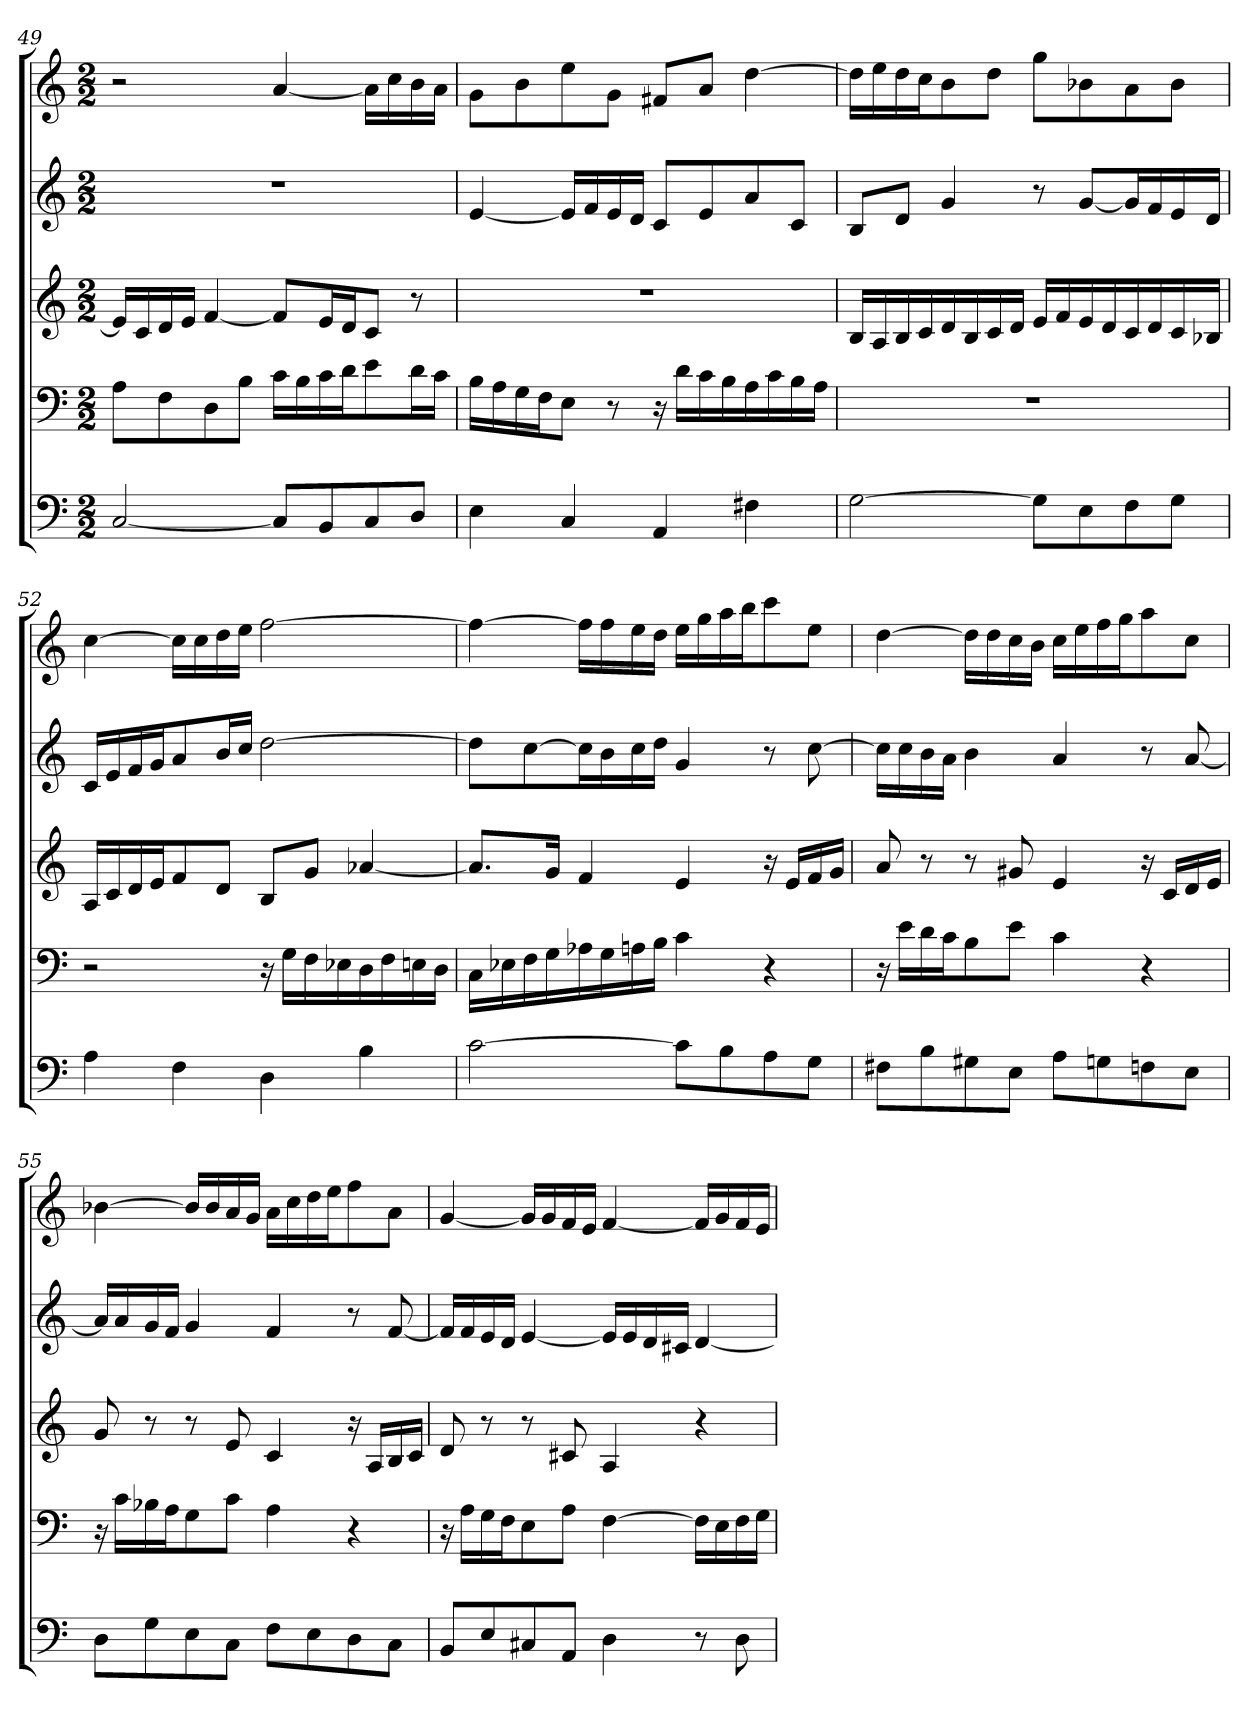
**kern	**kern	**kern	**kern	**kern
*part5	*part4	*part3	*part2	*part1
*staff5	*staff4	*staff3	*staff2	*staff1
*k[]	*k[]	*k[]	*k[]	*k[]
*M2/2	*M2/2	*M2/2	*M2/2	*M2/2
=49	=49	=49	=49	=49
[2C	8AL	16eLL]	1r	2r
.	.	16c	.	.
.	8F	16d	.	.
.	.	16eJJ	.	.
.	8D	[4f	.	.
.	8BJ	.	.	.
8CL]	16cLL	8fL]	.	[4a
.	16B	.	.	.
8BB	16c	16eL	.	.
.	16dJ	16dJ	.	.
8C	8e	8cJ	.	16aLL]
.	.	.	.	16cc
8DJ	16dL	8r	.	16b
.	16cJJ	.	.	16aJJ
=50	=50	=50	=50	=50
4E	16BLL	1r	[4e	8gL
.	16A	.	.	.
.	16G	.	.	8b
.	16FJ	.	.	.
4C	8EJ	.	16eLL]	8ee
.	.	.	16f	.
.	8r	.	16e	8gJ
.	.	.	16dJJ	.
4AA	16r	.	8cL	8f#XL
.	16dLL	.	.	.
.	16c	.	8e	8aJ
.	16B	.	.	.
4F#X	16A	.	8a	[4dd
.	16c	.	.	.
.	16B	.	8cJ	.
.	16AJJ	.	.	.
=51	=51	=51	=51	=51
[2G	1r	16BLL	8BL	16ddLL]
.	.	16A	.	16ee
.	.	16B	8dJ	16dd
.	.	16c	.	16ccJ
.	.	16d	4g	8b
.	.	16B	.	.
.	.	16c	.	8ddJ
.	.	16dJJ	.	.
8GL]	.	16eLL	8r	8ggL
.	.	16f	.	.
8E	.	16e	[8gL	8b-X
.	.	16d	.	.
8F	.	16c	16gL]	8a
.	.	16d	16f	.
8GJ	.	16c	16e	8b-J
.	.	16B-XJJ	16dJJ	.
=52	=52	=52	=52	=52
4A	2r	16ALL	16cLL	[4cc
.	.	16c	16e	.
.	.	16d	16f	.
.	.	16eJ	16gJ	.
4F	.	8f	8a	16ccLL]
.	.	.	.	16cc
.	.	8dJ	16bL	16dd
.	.	.	16ccJJ	16eeJJ
4D	16r	8BL	[2dd	[2ff
.	16GLL	.	.	.
.	16F	8gJ	.	.
.	16E-X	.	.	.
4B	16D	[4a-X	.	.
.	16F	.	.	.
.	16En	.	.	.
.	16DJJ	.	.	.
=53	=53	=53	=53	=53
[2c	16CLL	8.a-L]	8ddL]	4ff_
.	16E-X	.	.	.
.	16F	.	[8cc	.
.	16G	16gJk	.	.
.	16A-X	4f	16ccL]	16ffLL]
.	16G	.	16b	16ff
.	16An	.	16cc	16ee
.	16BJJ	.	16ddJJ	16ddJJ
8cL]	4c	4e	4g	16eeLL
.	.	.	.	16gg
8B	.	.	.	16aa
.	.	.	.	16bbJ
8A	4r	16r	8r	8ccc
.	.	16eLL	.	.
8GJ	.	16f	[8cc	8eeJ
.	.	16gJJ	.	.
=54	=54	=54	=54	=54
8F#XL	16r	8a	16ccLL]	[4dd
.	16eLL	.	16cc	.
8B	16d	8r	16b	.
.	16cJ	.	16aJJ	.
8G#X	8B	8r	4b	16ddLL]
.	.	.	.	16dd
8EJ	8eJ	8g#X	.	16cc
.	.	.	.	16bJJ
8AL	4c	4e	4a	16ccLL
.	.	.	.	16ee
8Gn	.	.	.	16ff
.	.	.	.	16ggJ
8Fn	4r	16r	8r	8aa
.	.	16cLL	.	.
8EJ	.	16d	[8a	8ccJ
.	.	16eJJ	.	.
=55	=55	=55	=55	=55
8DL	16r	8g	16aLL]	[4b-X
.	16cLL	.	16a	.
8G	16B-X	8r	16g	.
.	16AJ	.	16fJJ	.
8E	8G	8r	4g	16b-LL]
.	.	.	.	16b-
8CJ	8cJ	8e	.	16a
.	.	.	.	16gJJ
8FL	4A	4c	4f	16aLL
.	.	.	.	16cc
8E	.	.	.	16dd
.	.	.	.	16eeJ
8D	4r	16r	8r	8ff
.	.	16ALL	.	.
8CJ	.	16B	[8f	8aJ
.	.	16cJJ	.	.
=56	=56	=56	=56	=56
8BBL	16r	8d	16fLL]	[4g
.	16ALL	.	16f	.
8E	16G	8r	16e	.
.	16FJ	.	16dJJ	.
8C#X	8E	8r	[4e	16gLL]
.	.	.	.	16g
8AAJ	8AJ	8c#X	.	16f
.	.	.	.	16eJJ
4D	[4F	4A	16eLL]	[4f
.	.	.	16e	.
.	.	.	16d	.
.	.	.	16c#XJJ	.
8r	16FLL]	4r	[4d	16fLL]
.	16E	.	.	16g
8D	16F	.	.	16f
.	16GJJ	.	.	16eJJ
=	=	=	=	=
*-	*-	*-	*-	*-
